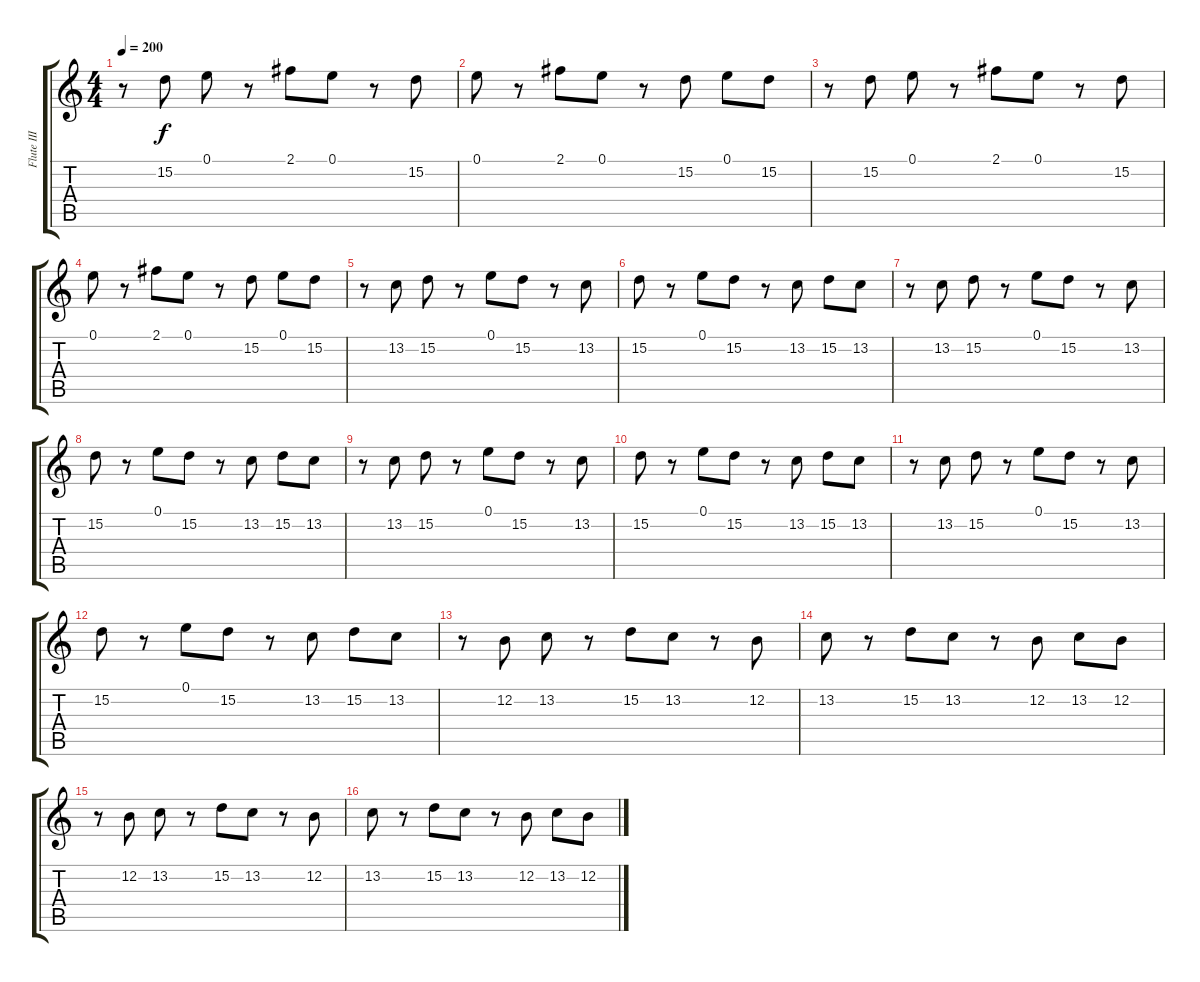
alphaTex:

\track ("Flute III" "Flute III") {instrument flute}
\staff {score tabs}
\tuning (E5 B3 G3 D3 A2 E2) {hide}
\ts (4 4)
\tempo 200
\clef g2
\ks c
r.8{dy f} 15.2.8 0.1.8 r.8 2.1.8 0.1.8 r.8 15.2.8 |
0.1.8 r.8 2.1.8 0.1.8 r.8 15.2.8 0.1.8 15.2.8 |
r.8 15.2.8 0.1.8 r.8 2.1.8 0.1.8 r.8 15.2.8 |
0.1.8 r.8 2.1.8 0.1.8 r.8 15.2.8 0.1.8 15.2.8 |
r.8 13.2.8 15.2.8 r.8 0.1.8 15.2.8 r.8 13.2.8 |
15.2.8 r.8 0.1.8 15.2.8 r.8 13.2.8 15.2.8 13.2.8 |
r.8 13.2.8 15.2.8 r.8 0.1.8 15.2.8 r.8 13.2.8 |
15.2.8 r.8 0.1.8 15.2.8 r.8 13.2.8 15.2.8 13.2.8 |
r.8 13.2.8 15.2.8 r.8 0.1.8 15.2.8 r.8 13.2.8 |
15.2.8 r.8 0.1.8 15.2.8 r.8 13.2.8 15.2.8 13.2.8 |
r.8 13.2.8 15.2.8 r.8 0.1.8 15.2.8 r.8 13.2.8 |
15.2.8 r.8 0.1.8 15.2.8 r.8 13.2.8 15.2.8 13.2.8 |
r.8 12.2.8 13.2.8 r.8 15.2.8 13.2.8 r.8 12.2.8 |
13.2.8 r.8 15.2.8 13.2.8 r.8 12.2.8 13.2.8 12.2.8 |
r.8 12.2.8 13.2.8 r.8 15.2.8 13.2.8 r.8 12.2.8 |
13.2.8 r.8 15.2.8 13.2.8 r.8 12.2.8 13.2.8 12.2.8
